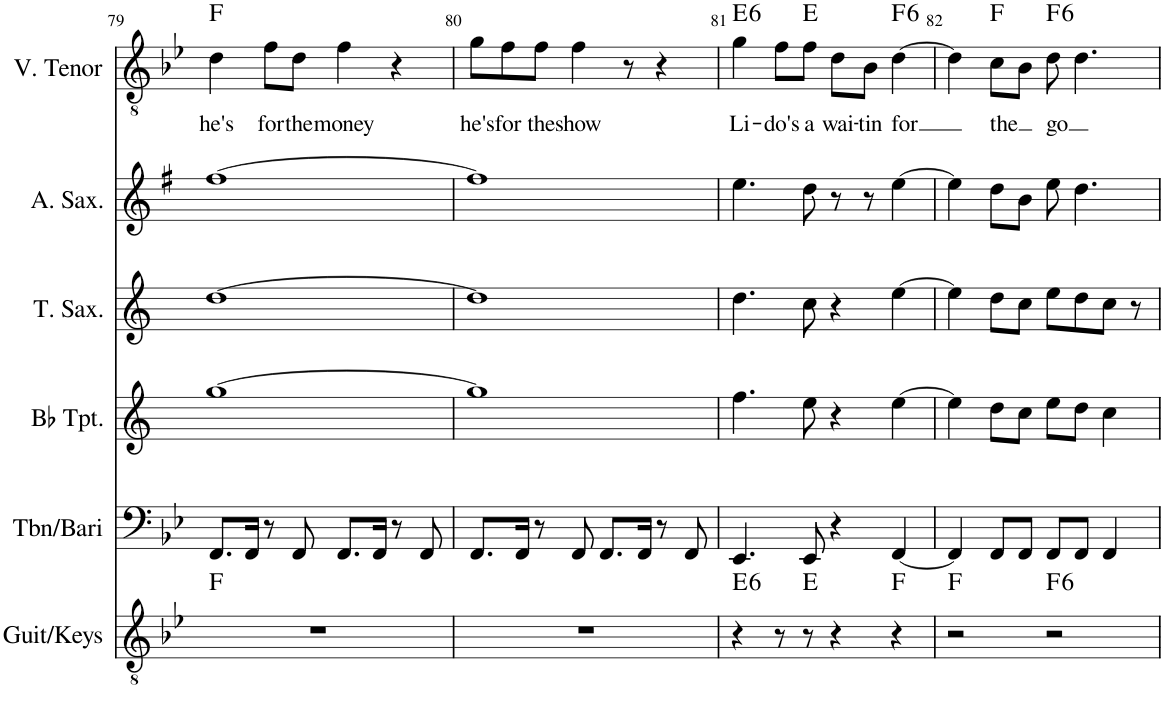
**kern	**harte	**kern	**kern	**kern	**kern	**kern	**text	**harte
*part6	*part6	*part5	*part4	*part3	*part2	*part1	*part1	*part1
*staff6	*	*staff5	*staff4	*staff3	*staff2	*staff1	*staff1	*
*I"Guit/Keys	*	*I"Tbn/Bari	*I"Bb Trumpet	*I"Tenor Saxophone	*I"Alto Saxophone	*I"V. Tenor	*	*
*I'Guit/Keys	*	*I'Tbn/Bari	*I'Bb Tpt.	*I'T. Sax.	*I'A. Sax.	*I'V. Tenor	*	*
!!LO:PB:g=z
*clefGv2	*	*clefF4	*clefG2	*clefG2	*clefG2	*clefGv2	*	*
*	*	*	*Trd1c2	*Trd8c14	*Trd5c9	*	*	*
*k[b-e-]	*	*k[b-e-]	*k[]	*k[]	*k[f#]	*k[b-e-]	*	*
*M4/4	*	*M4/4	*M4/4	*M4/4	*M4/4	*M4/4	*	*
=79	=79	=79	=79	=79	=79	=79	=79	=79
!	!	!	!	!	!	!	!LO:LY:b	!
1r	F:maj	8.FF/L	[1gg	[1dd	[1ff#	4d\	he's	F:maj
.	.	16FF/Jk	.	.	.	.	.	.
!	!	!	!	!	!	!	!LO:LY:b	!
.	.	8r	.	.	.	8f\L	for	.
!	!	!	!	!	!	!	!LO:LY:b	!
.	.	8FF/	.	.	.	8d\J	the	.
!	!	!	!	!	!	!	!LO:LY:b	!
.	.	8.FF/L	.	.	.	4f\	money	.
.	.	16FF/Jk	.	.	.	.	.	.
.	.	8r	.	.	.	4r	.	.
.	.	8FF/	.	.	.	.	.	.
=80	=80	=80	=80	=80	=80	=80	=80	=80
!	!	!	!	!	!	!	!LO:LY:b	!
1r	.	8.FF/L	1gg]	1dd]	1ff#]	8g\L	he's	.
!	!	!	!	!	!	!	!LO:LY:b	!
.	.	.	.	.	.	8f\	for	.
.	.	16FF/Jk	.	.	.	.	.	.
!	!	!	!	!	!	!	!LO:LY:b	!
.	.	8r	.	.	.	8f\J	the	.
!	!	!	!	!	!	!	!LO:LY:b	!
.	.	8FF/	.	.	.	4f\	show	.
.	.	8.FF/L	.	.	.	.	.	.
.	.	.	.	.	.	8r	.	.
.	.	16FF/Jk	.	.	.	.	.	.
.	.	8r	.	.	.	4r	.	.
.	.	8FF/	.	.	.	.	.	.
=81	=81	=81	=81	=81	=81	=81	=81	=81
!	!LO:H:kt=6	!	!	!	!	!	!LO:LY:b	!LO:H:kt=6
4r	E:maj6	4.EE-/	4.ff\	4.dd\	4.ee\	4g\	Li-	E:maj6
!	!	!	!	!	!	!	!LO:LY:b	!
8r	.	.	.	.	.	8f\L	-do's	.
!	!	!	!	!	!	!	!LO:LY:b	!
8r	E:maj	8EE-/	8ee\	8cc\	8dd\	8f\J	a	E:maj
!	!	!	!	!	!	!	!LO:LY:b	!
4r	.	4r	4r	4r	8r	8d\L	wai-	.
!	!	!	!	!	!	!	!LO:LY:b	!
.	.	.	.	.	8r	8B-\J	-tin	.
!	!	!	!	!	!	!	!LO:LY:b	!LO:H:kt=6
4r	F:maj	[4FF/	[4ee\	[4ee\	[4ee\	[4d\	for	F:maj6
=82	=82	=82	=82	=82	=82	=82	=82	=82
2r	F:maj	4FF/]	4ee\]	4ee\]	4ee\]	4d\]	.	.
!	!	!	!	!	!	!	!LO:LY:b	!
.	.	8FF/L	8dd\L	8dd\L	8dd\L	8c\L	the	F:maj
.	.	8FF/J	8cc\J	8cc\J	8b\J	8B-\J	.	.
!	!LO:H:kt=6	!	!	!	!	!	!LO:LY:b	!LO:H:kt=6
2r	F:maj6	8FF/L	8ee\L	8ee\L	8ee\	8d\	go	F:maj6
.	.	8FF/J	8dd\J	8dd\	4.dd\	4.d\	.	.
.	.	4FF/	4cc\	8cc\J	.	.	.	.
.	.	.	.	8r	.	.	.	.
=	=	=	=	=	=	=	=	=
*-	*-	*-	*-	*-	*-	*-	*-	*-
